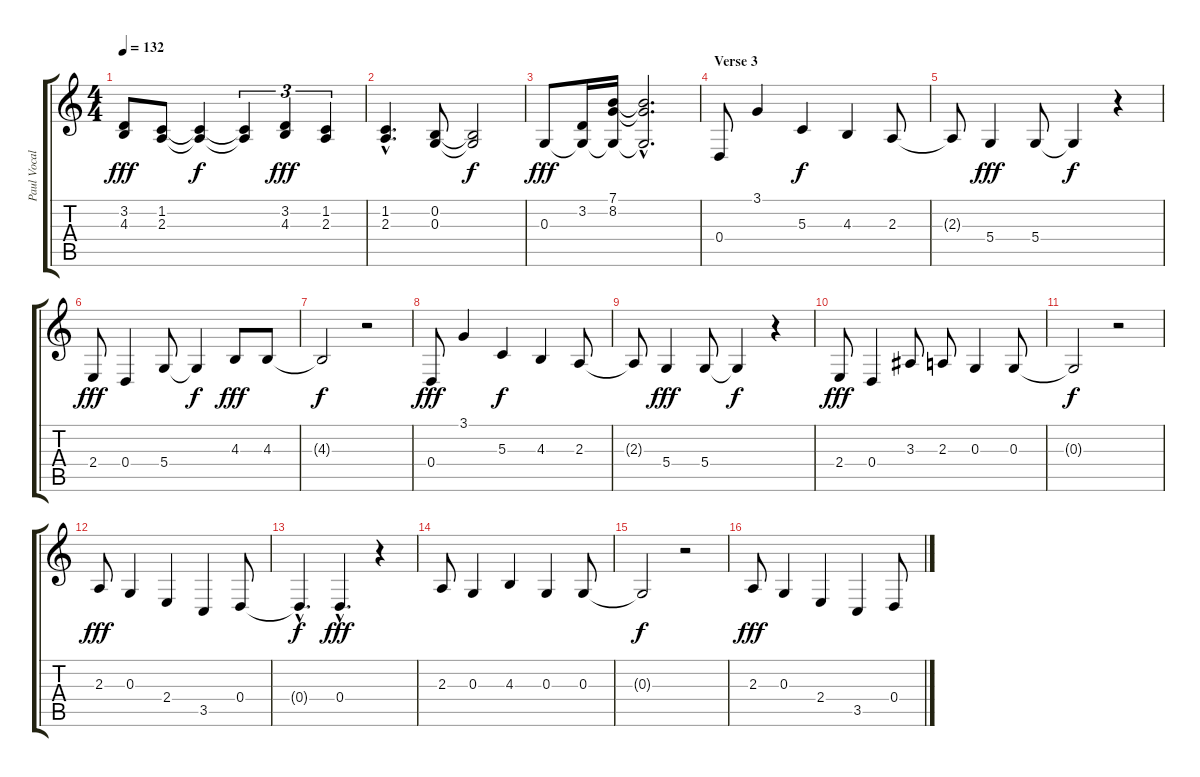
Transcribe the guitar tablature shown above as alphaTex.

\track ("Paul Vocals" "Paul Vocal") {instrument clarinet}
\staff {score tabs}
\tuning (E4 B3 G3 D3 A2 E2) {hide}
\ts (4 4)
\tempo 132
\clef g2
\ks c
(3.2 4.3).8{dy fff} (1.2 2.3).8 (1.2{t} 2.3{t}).4{dy f} (1.2{t} 2.3{t}).4{tu (3 2)} (3.2 4.3).4{tu (3 2) dy fff} (1.2 2.3).4{tu (3 2)} |
(1.2{hac} 2.3{hac}).4{d} (0.2 0.3).8 (0.2{t} 0.3{t}).2{dy f} |
0.3.8{dy fff} (3.2 0.3{t}).16 (7.1 8.2 0.3{t}).16 (7.1{hac t} 8.2{hac t} 0.3{hac t}).2{d} |
\section ("" "Verse 3")
0.4.8{txt " " instrument clarinet} 3.1.4 5.3.4{txt " " dy f} 4.3.4{txt " "} 2.3.8{txt " "} |
2.3{t}.8 5.4.4{dy fff} 5.4.8 5.4{t}.4{dy f} r.4 |
2.4.8{dy fff} 0.4.4 5.4.8 5.4{t}.4{dy f} 4.3.8{dy fff} 4.3.8 |
4.3{t}.2{dy f} r.2 |
0.4.8{dy fff} 3.1.4 5.3.4{dy f} 4.3.4 2.3.8 |
2.3{t}.8 5.4.4{dy fff} 5.4.8 5.4{t}.4{dy f} r.4 |
2.4.8{dy fff} 0.4.4 3.3.8 2.3.8 0.3.4 0.3.8 |
0.3{t}.2{dy f} r.2 |
2.3.8{dy fff} 0.3.4 2.4.4 3.5.4 0.4.8 |
0.4{hac t}.4{d dy f} 0.4{hac}.4{d dy fff} r.4 |
2.3.8 0.3.4 4.3.4 0.3.4 0.3.8 |
0.3{t}.2{dy f} r.2 |
2.3.8{dy fff} 0.3.4 2.4.4 3.5.4 0.4.8
